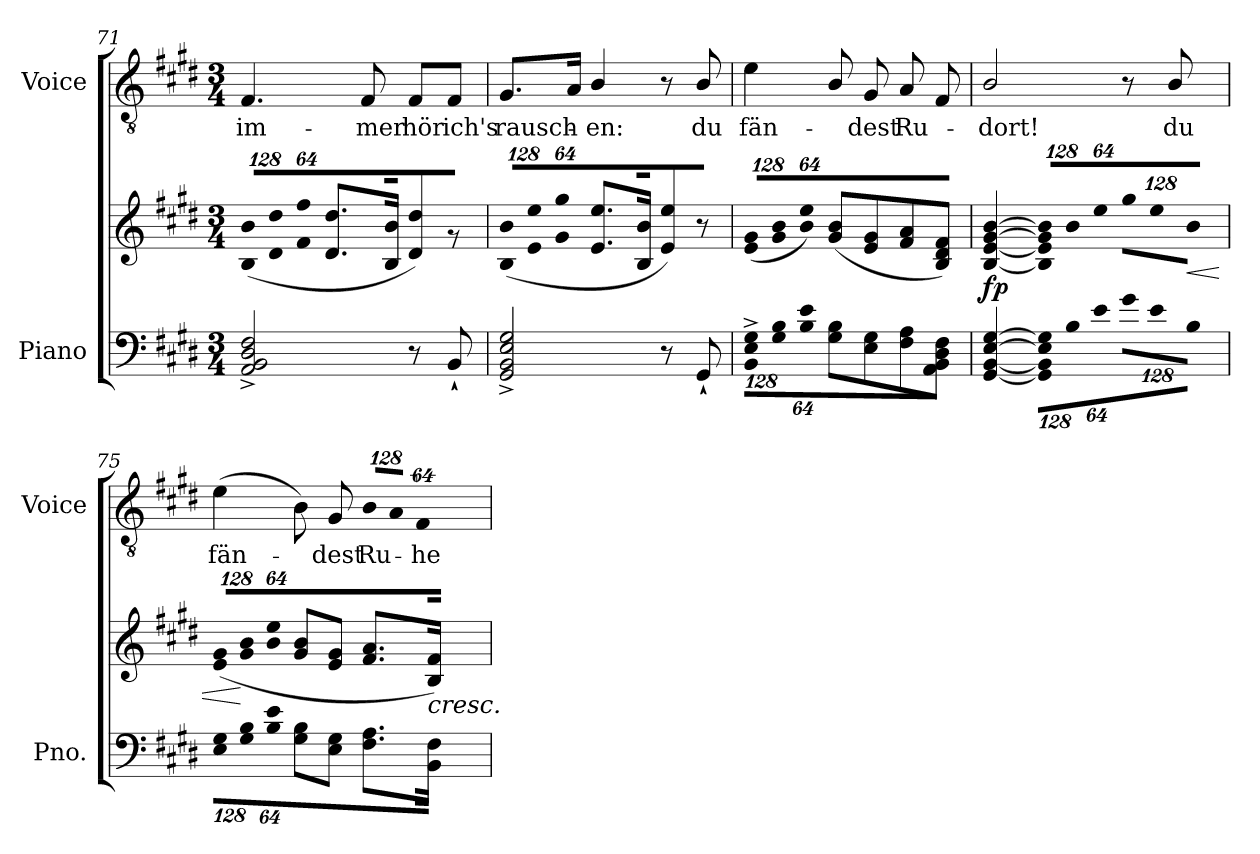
**kern	**kern	**dynam	**kern	**text
*part2	*part2	*part2	*part1	*part1
*staff3	*staff2	*staff2/3	*staff1	*staff1
*I"Piano	*	*	*I"Voice	*
*I'Pno.	*	*	*I'Voice	*
*clefF4	*clefG2	*	*clefGv2	*
*k[f#c#g#d#]	*k[f#c#g#d#]	*	*k[f#c#g#d#]	*
*E:	*E:	*	*E:	*
*M3/4	*M3/4	*	*M3/4	*
*	*Xbrackettup	*	*	*
=71	=71	=71	=71	=71
!	!LO:N:vis=8	!	!	!
!	!	!	!	!LO:LY:b:color=#000000
2AAi/^ 2BBi^ 2D#i^ 2F#i^	(1024%85Bi/ 1024%85biL	.	4.F#i/	im-
!	!LO:N:vis=8	!	!	!
.	1024%85d#i/ 1024%85dd#i	.	.	.
!	!LO:N:vis=8	!	!	!
.	512%43f#i/ 512%43ff#iJ	.	.	.
.	8.d#i/ 8.dd#iL	.	.	.
!	!	!	!	!LO:LY:b:color=#000000
.	.	.	8F#i/	-mer
.	16Bi/ 16biJk	.	.	.
!	!	!	!	!LO:LY:b:color=#000000
8r	8d#i/ 8dd#i)	.	8F#i/L	hör
!	!	!	!	!LO:LY:b:color=#000000
8BB`i/	8r	.	8F#i/J	ich's
=72	=72	=72	=72	=72
!	!LO:N:vis=8	!	!	!
!	!	!	!	!LO:LY:b:color=#000000
2GG#i/^ 2BBi^ 2Ei^ 2G#i^	(1024%85Bi/ 1024%85biL	.	8.G#i/L	rausch-
!	!LO:N:vis=8	!	!	!
.	1024%85ei/ 1024%85eei	.	.	.
!	!LO:N:vis=8	!	!	!
.	512%43g#i/ 512%43gg#iJ	.	.	.
.	.	.	16Ai/Jk	.
!	!	!	!	!LO:LY:b:color=#000000
.	8.ei/ 8.eeiL	.	4Bi/	-en:
.	16Bi/ 16biJk	.	.	.
8r	8ei/ 8eei)	.	8r	.
!	!	!	!	!LO:LY:b:color=#000000
8GG#`i/	8r	.	8Bi/	du
!!LO:LB:g=z
=73	=73	=73	=73	=73
*Xbrackettup	*	*	*	*
!LO:N:vis=8	!LO:N:vis=8	!	!	!
!	!	!	!	!LO:LY:b:color=#000000
1024%85BBi\^ 1024%85Ei^ 1024%85G#i^L	(1024%85ei/ 1024%85g#iL	.	4ei\	fän-
!LO:N:vis=8	!LO:N:vis=8	!	!	!
1024%85G#i\ 1024%85Bi	1024%85g#i/ 1024%85bi	.	.	.
!LO:N:vis=8	!LO:N:vis=8	!	!	!
512%43Bi\ 512%43eiJ	512%43bi/ 512%43eeiJ)	.	.	.
8G#i\ 8BiL	(8g#i/ 8biL	.	8Bi/	.
!	!	!	!	!LO:LY:b:color=#000000
8Ei\ 8G#i	8ei/ 8g#i	.	8G#i/	-dest
!	!	!	!	!LO:LY:b:color=#000000
8F#i\ 8Ai	8f#i/ 8ai	.	8Ai/	Ru-
8AAi\ 8BBi 8D#i 8F#iJ	8Bi/ 8d#i 8f#iJ)	.	8F#i/	.
=74	=74	=74	=74	=74
!	!	!	!	!LO:LY:b:color=#000000
[4GG#i/ [4BBi [4Ei [4G#i	[4Bi/ [4ei [4g#i [4bi	fp	2Bi/	dort!
!LO:N:vis=8	!LO:N:vis=8	!	!	!
1024%85GG#i\] 1024%85BBi] 1024%85Ei] 1024%85G#i]L	1024%85Bi/] 1024%85ei] 1024%85g#i] 1024%85bi]L	[	.	.
!LO:N:vis=8	!LO:N:vis=8	!	!	!
1024%85Bi\	1024%85bi/	]	.	.
!LO:N:vis=8	!LO:N:vis=8	!	!	!
512%43ei\J	512%43eei/J	.	.	.
!LO:N:vis=8	!LO:N:vis=8	!	!	!
1024%85g#i\L	1024%85gg#i\L	.	8r	.
!LO:N:vis=8	!LO:N:vis=8	!	!	!
1024%85ei\	1024%85eei\	.	.	.
!	!	!	!	!LO:LY:b:color=#000000
.	.	.	8Bi/	du
!LO:N:vis=8	!LO:N:vis=8	!LO:HP:b	!	!
!	!	!LO:HP:n=1:b	!	!
512%43Bi\J	512%43bi\J	< >	.	.
=75	=75	=75	=75	=75
!LO:N:vis=8	!LO:N:vis=8	!	!	!
!	!	!	!	!LO:LY:b:color=#000000
1024%85Ei\ 1024%85G#iL	(1024%85ei/ 1024%85g#iL	.	(4ei\	fän-
!LO:N:vis=8	!LO:N:vis=8	!	!	!
1024%85G#i\ 1024%85Bi	1024%85g#i/ 1024%85bi	[	.	.
!LO:N:vis=8	!LO:N:vis=8	!	!	!
512%43Bi\ 512%43eiJ	512%43bi/ 512%43eeiJ	]	.	.
8G#i\ 8BiL	8g#i/ 8biL	.	8Bi\)	.
!	!	!	!	!LO:LY:b:color=#000000
8Ei\ 8G#iJ	8ei/ 8g#iJ	.	8G#i/	-dest
!	!	!	!LO:N:vis=8	!
!	!	!	!	!LO:LY:b:color=#000000
8.F#i\ 8.AiL	8.f#i/ 8.aiL	.	1024%85Bi/L	Ru-
!	!	!	!LO:N:vis=8	!
.	.	.	1024%85Ai/J	.
!	!	!	!LO:N:vis=8	!
!	!	!	!	!LO:LY:b:color=#000000
.	.	.	512%43F#i/	-he
!	!	!LO:HP:b	!	!
!	!	!LO:HP:n=1:b	!	!
16BBi\ 16F#iJk	16Bi/ 16f#iJk)	< >	.	.
=	=	=	=	=
*-	*-	*-	*-	*-
